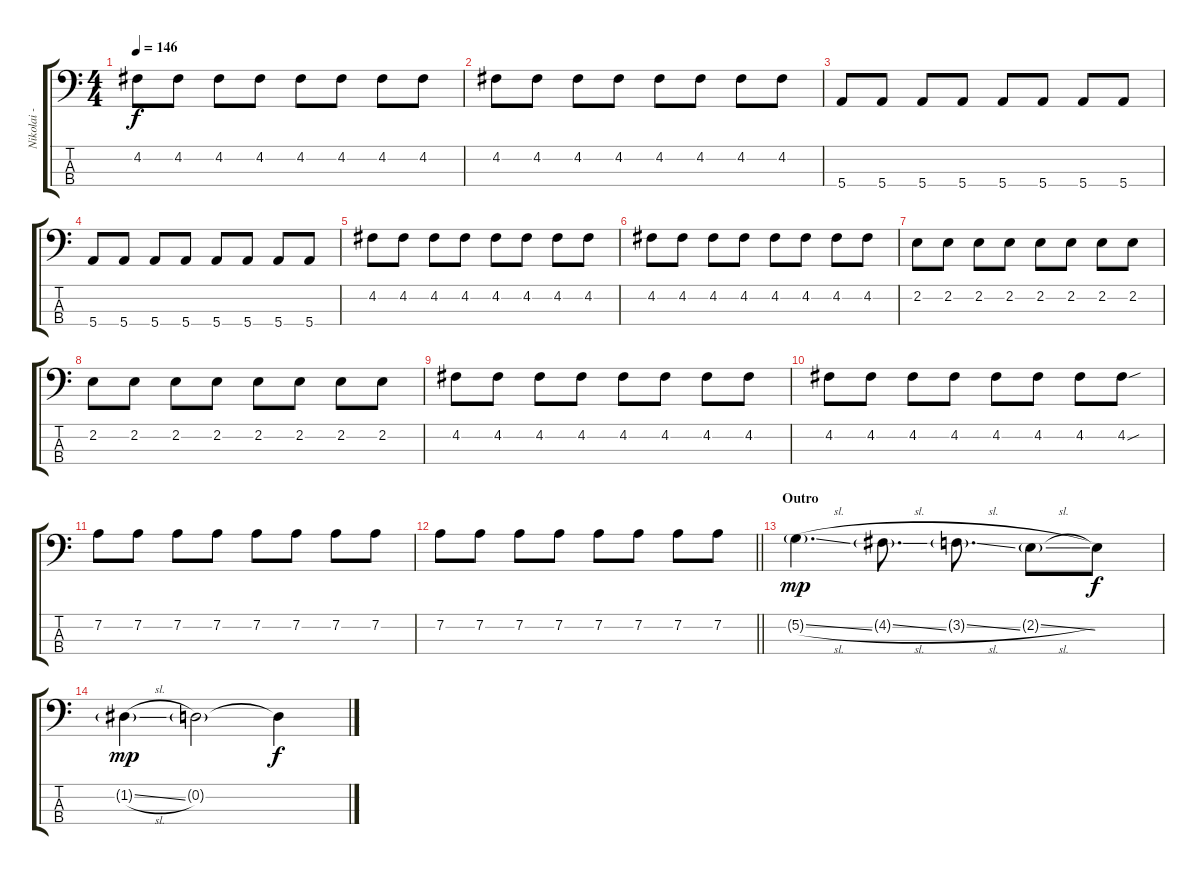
\track ("Nikolai - Bass RSE" "Nikolai - ") {instrument electricbasspick}
\staff {score tabs}
\tuning (G2 D2 A1 E1) {hide}
\ts (4 4)
\tempo 146
\clef f4
\ks c
4.2.8{dy f} 4.2.8 4.2.8 4.2.8 4.2.8 4.2.8 4.2.8 4.2.8 |
4.2.8 4.2.8 4.2.8 4.2.8 4.2.8 4.2.8 4.2.8 4.2.8 |
5.4.8 5.4.8 5.4.8 5.4.8 5.4.8 5.4.8 5.4.8 5.4.8 |
5.4.8 5.4.8 5.4.8 5.4.8 5.4.8 5.4.8 5.4.8 5.4.8 |
4.2.8 4.2.8 4.2.8 4.2.8 4.2.8 4.2.8 4.2.8 4.2.8 |
4.2.8 4.2.8 4.2.8 4.2.8 4.2.8 4.2.8 4.2.8 4.2.8 |
2.2.8 2.2.8 2.2.8 2.2.8 2.2.8 2.2.8 2.2.8 2.2.8 |
2.2.8 2.2.8 2.2.8 2.2.8 2.2.8 2.2.8 2.2.8 2.2.8 |
4.2.8 4.2.8 4.2.8 4.2.8 4.2.8 4.2.8 4.2.8 4.2.8 |
4.2.8 4.2.8 4.2.8 4.2.8 4.2.8 4.2.8 4.2.8 4.2{sou}.8 |
7.2.8 7.2.8 7.2.8 7.2.8 7.2.8 7.2.8 7.2.8 7.2.8 |
\barLineRight lightlight
7.2.8 7.2.8 7.2.8 7.2.8 7.2.8 7.2.8 7.2.8 7.2.8 |
\section ("" "Outro")
5.2{sl g}.4{d dy mp} 4.2{sl g}.8{d} 3.2{sl g}.8{d} 2.2{sl g}.8 2.2{t}.8{dy f} |
1.2{sl g}.4{dy mp} 0.2{g}.2 0.2{t}.4{dy f}
